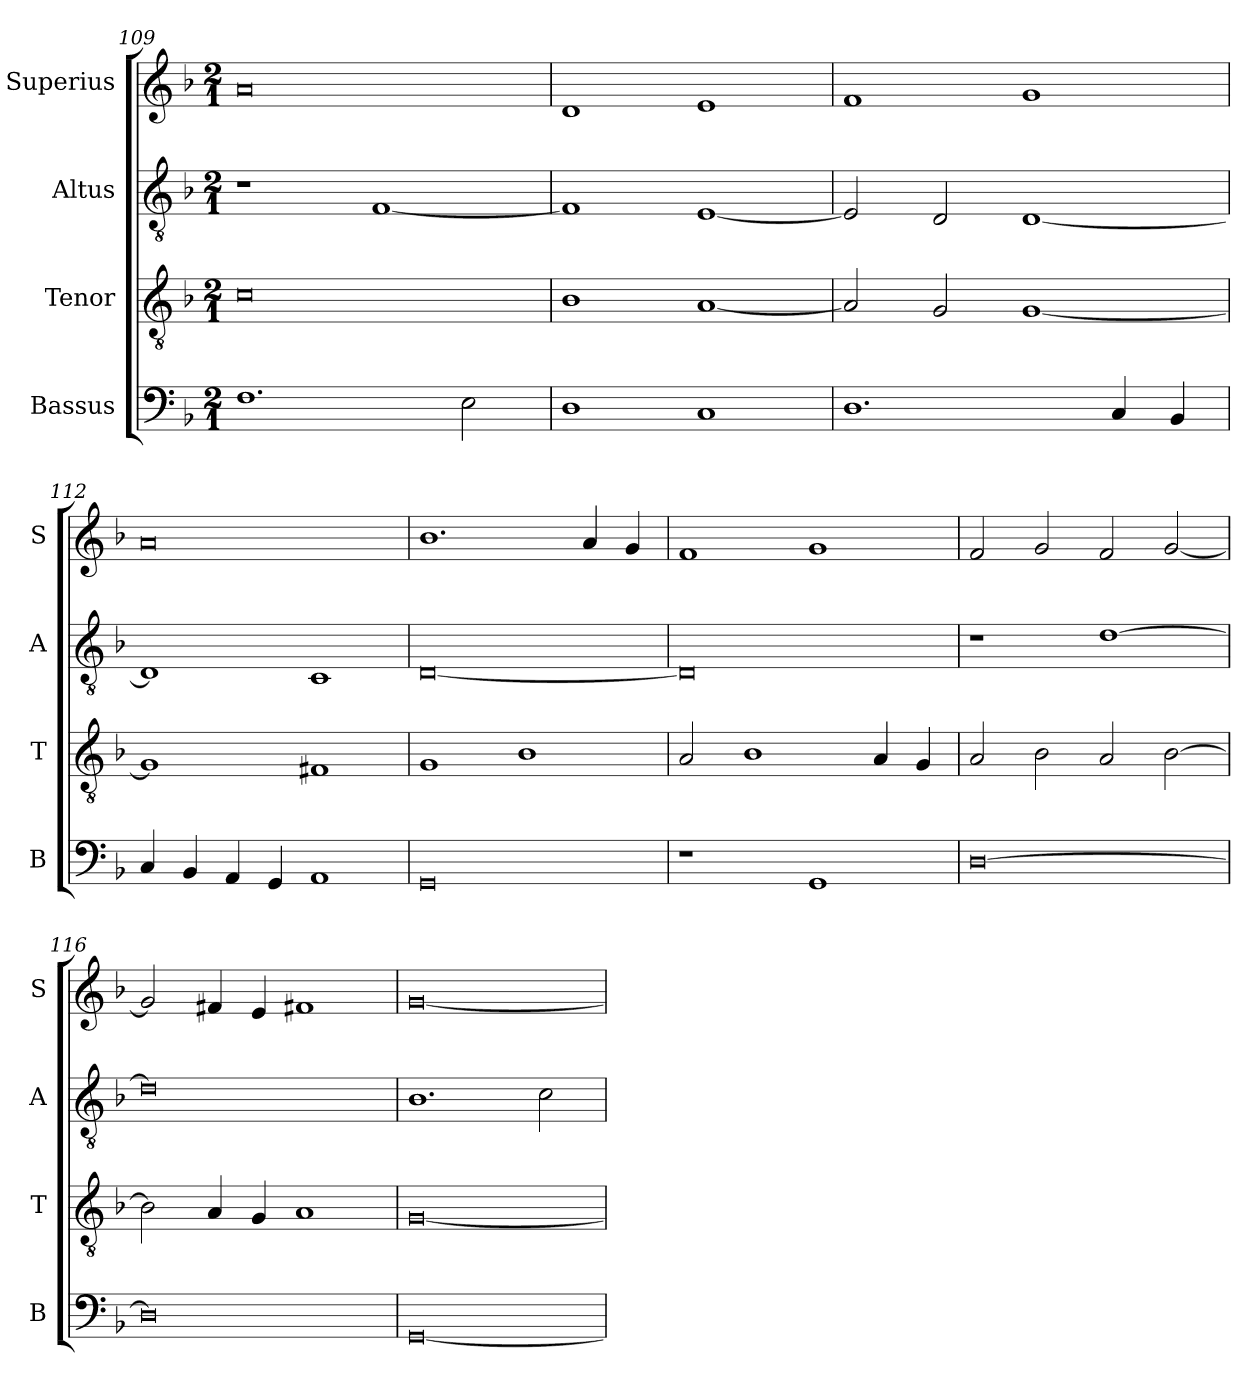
**kern	**kern	**kern	**kern
*part4	*part3	*part2	*part1
*staff4	*staff3	*staff2	*staff1
*I"Bassus	*I"Tenor	*I"Altus	*I"Superius
*I'B	*I'T	*I'A	*I'S
*clefF4	*clefGv2	*clefGv2	*clefG2
*k[b-]	*k[b-]	*k[b-]	*k[b-]
*M2/1	*M2/1	*M2/1	*M2/1
=109	=109	=109	=109
1.F	0c	1r	0a
.	.	[1F	.
2E\	.	.	.
=110	=110	=110	=110
1D	1B-	1F]	1d
1C	[1A	[1E	1e
=111	=111	=111	=111
1.D	2A/]	2E/]	1f
.	2G/	2D/	.
.	[1G	[1D	1g
4C/	.	.	.
4BB-/	.	.	.
=112	=112	=112	=112
4C/	1G]	1D]	0a
4BB-/	.	.	.
4AA/	.	.	.
4GG/	.	.	.
1AA	1F#X	1C	.
=113	=113	=113	=113
0GG	1G	[0D	1.b-
.	1B-	.	.
.	.	.	4a/
.	.	.	4g/
=114	=114	=114	=114
1r	2A/	0D]	1f
.	1B-	.	.
1GG	.	.	1g
.	4A/	.	.
.	4G/	.	.
=115	=115	=115	=115
[0D	2A/	1r	2f/
.	2B-\	.	2g/
.	2A/	[1d	2f/
.	[2B-\	.	[2g/
=116	=116	=116	=116
0D]	2B-\]	0d]	2g/]
.	4A/	.	4f#X/
.	4G/	.	4e/
.	1A	.	1f#X
=117	=117	=117	=117
[0GG	[0G	1.B-	[0g
.	.	2c\	.
=	=	=	=
*-	*-	*-	*-
